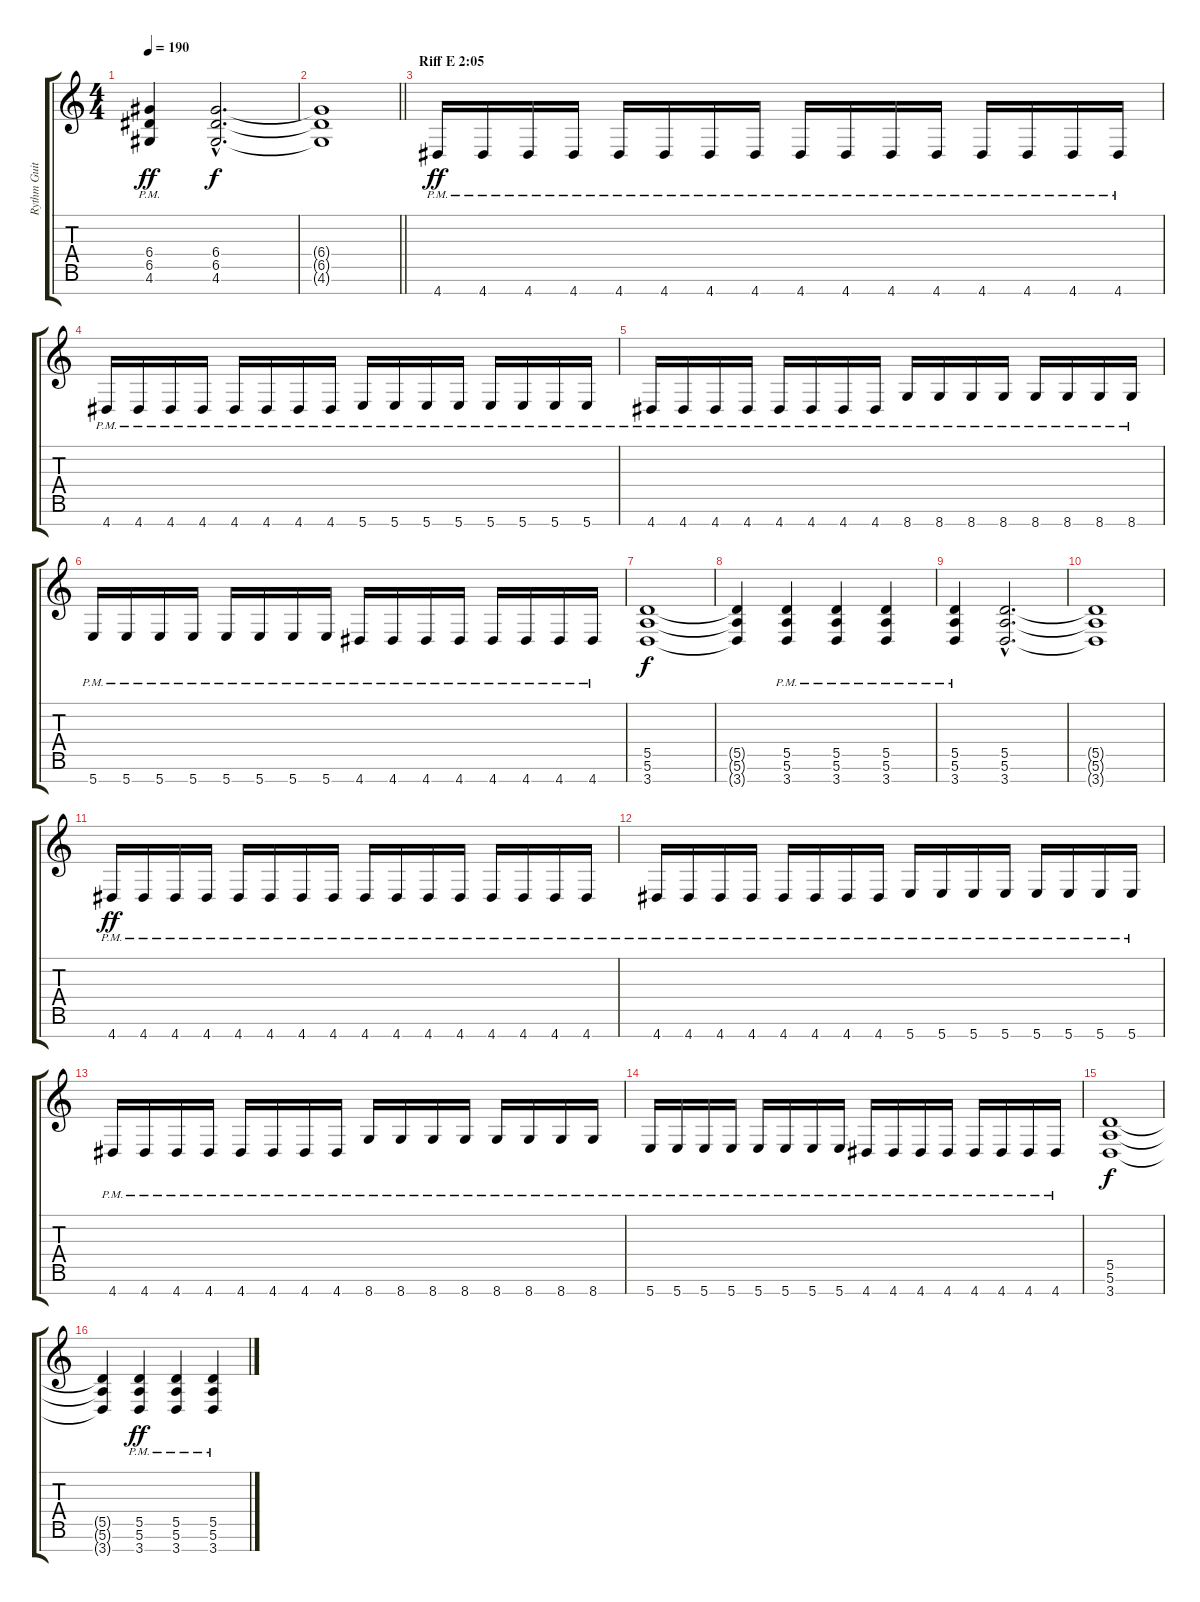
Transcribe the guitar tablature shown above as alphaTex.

\track ("Rythm Guitar" "Rythm Guit") {instrument distortionguitar}
\staff {score tabs}
\tuning (E4 B3 G3 D3 A2 E2 B1) {hide}
\ts (4 4)
\tempo 190
\clef g2
\ks c
(6.4{pm} 6.5{pm} 4.6{pm}).4{dy ff} (6.4{hac} 6.5{hac} 4.6{hac}).2{d dy f} |
\barLineRight lightlight
(6.4{t} 6.5{t} 4.6{t}).1 |
\section ("" "Riff E 2:05")
4.7{pm}.16{dy ff} 4.7{pm}.16 4.7{pm}.16 4.7{pm}.16 4.7{pm}.16 4.7{pm}.16 4.7{pm}.16 4.7{pm}.16 4.7{pm}.16 4.7{pm}.16 4.7{pm}.16 4.7{pm}.16 4.7{pm}.16 4.7{pm}.16 4.7{pm}.16 4.7{pm}.16 |
4.7{pm}.16 4.7{pm}.16 4.7{pm}.16 4.7{pm}.16 4.7{pm}.16 4.7{pm}.16 4.7{pm}.16 4.7{pm}.16 5.7{pm}.16 5.7{pm}.16 5.7{pm}.16 5.7{pm}.16 5.7{pm}.16 5.7{pm}.16 5.7{pm}.16 5.7{pm}.16 |
4.7{pm}.16 4.7{pm}.16 4.7{pm}.16 4.7{pm}.16 4.7{pm}.16 4.7{pm}.16 4.7{pm}.16 4.7{pm}.16 8.7{pm}.16 8.7{pm}.16 8.7{pm}.16 8.7{pm}.16 8.7{pm}.16 8.7{pm}.16 8.7{pm}.16 8.7{pm}.16 |
5.7{pm}.16 5.7{pm}.16 5.7{pm}.16 5.7{pm}.16 5.7{pm}.16 5.7{pm}.16 5.7{pm}.16 5.7{pm}.16 4.7{pm}.16 4.7{pm}.16 4.7{pm}.16 4.7{pm}.16 4.7{pm}.16 4.7{pm}.16 4.7{pm}.16 4.7{pm}.16 |
(5.5 5.6 3.7).1{dy f} |
(5.5{t} 5.6{t} 3.7{t}).4 (5.5{pm} 5.6{pm} 3.7{pm}).4 (5.5{pm} 5.6{pm} 3.7{pm}).4 (5.5{pm} 5.6{pm} 3.7{pm}).4 |
(5.5{pm} 5.6{pm} 3.7{pm}).4 (5.5{hac} 5.6{hac} 3.7{hac}).2{d} |
(5.5{t} 5.6{t} 3.7{t}).1 |
4.7{pm}.16{dy ff} 4.7{pm}.16 4.7{pm}.16 4.7{pm}.16 4.7{pm}.16 4.7{pm}.16 4.7{pm}.16 4.7{pm}.16 4.7{pm}.16 4.7{pm}.16 4.7{pm}.16 4.7{pm}.16 4.7{pm}.16 4.7{pm}.16 4.7{pm}.16 4.7{pm}.16 |
4.7{pm}.16 4.7{pm}.16 4.7{pm}.16 4.7{pm}.16 4.7{pm}.16 4.7{pm}.16 4.7{pm}.16 4.7{pm}.16 5.7{pm}.16 5.7{pm}.16 5.7{pm}.16 5.7{pm}.16 5.7{pm}.16 5.7{pm}.16 5.7{pm}.16 5.7{pm}.16 |
4.7{pm}.16 4.7{pm}.16 4.7{pm}.16 4.7{pm}.16 4.7{pm}.16 4.7{pm}.16 4.7{pm}.16 4.7{pm}.16 8.7{pm}.16 8.7{pm}.16 8.7{pm}.16 8.7{pm}.16 8.7{pm}.16 8.7{pm}.16 8.7{pm}.16 8.7{pm}.16 |
5.7{pm}.16 5.7{pm}.16 5.7{pm}.16 5.7{pm}.16 5.7{pm}.16 5.7{pm}.16 5.7{pm}.16 5.7{pm}.16 4.7{pm}.16 4.7{pm}.16 4.7{pm}.16 4.7{pm}.16 4.7{pm}.16 4.7{pm}.16 4.7{pm}.16 4.7{pm}.16 |
(5.5 5.6 3.7).1{dy f} |
(5.5{t} 5.6{t} 3.7{t}).4 (5.5{pm} 5.6{pm} 3.7{pm}).4{dy ff} (5.5{pm} 5.6{pm} 3.7{pm}).4 (5.5{pm} 5.6{pm} 3.7{pm}).4
